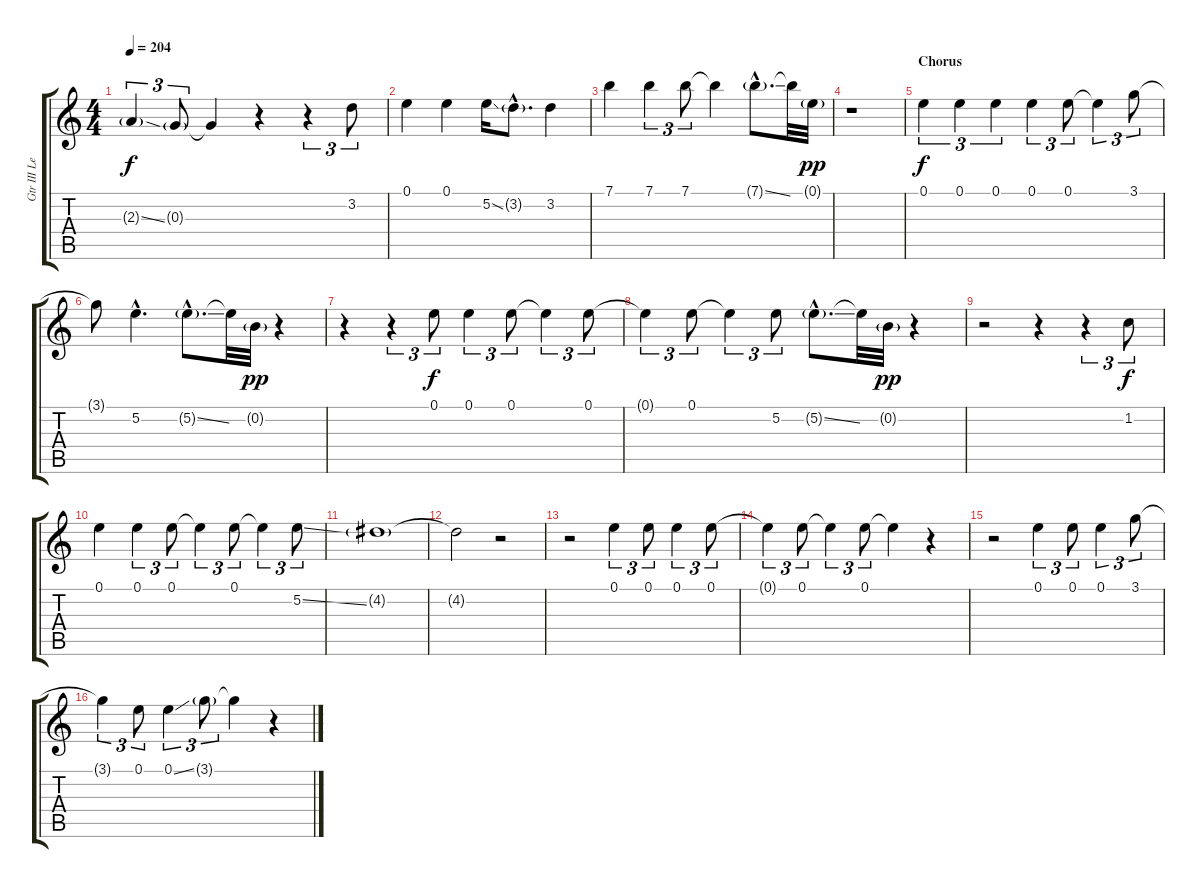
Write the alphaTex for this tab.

\track ("Gtr III Lead & Voice " "Gtr III Le") {instrument overdrivenguitar}
\staff {score tabs}
\tuning (E4 B3 G3 D3 A2 E2) {hide}
\ts (4 4)
\tempo 204
\clef g2
\ks c
2.3{ss g}.4{tu (3 2) dy f} 0.3{g}.8{tu (3 2)} 0.3{t}.4 r.4 r.4{tu (3 2)} 3.2.8{tu (3 2)} |
0.1.4 0.1.4 5.2{ss}.16 3.2{g hac}.8{d} 3.2.4 |
7.1.4 7.1.4{tu (3 2)} 7.1.8{tu (3 2)} 7.1{t}.4 7.1{ss g hac}.8{d} 7.1{t}.32 0.1{g}.32{dy pp} |
r.1 |
\section ("" "Chorus")
0.1.4{tu (3 2) dy f} 0.1.4{tu (3 2)} 0.1.4{tu (3 2)} 0.1.4{tu (3 2)} 0.1.8{tu (3 2)} 0.1{t}.4{tu (3 2)} 3.1.8{tu (3 2)} |
3.1{t}.8 5.2{hac}.4{d} 5.2{ss g hac}.8{d} 5.2{t}.32 0.2{g}.32{dy pp} r.4 |
r.4 r.4{tu (3 2)} 0.1.8{tu (3 2) dy f} 0.1.4{tu (3 2)} 0.1.8{tu (3 2)} 0.1{t}.4{tu (3 2)} 0.1.8{tu (3 2)} |
0.1{t}.4{tu (3 2)} 0.1.8{tu (3 2)} 0.1{t}.4{tu (3 2)} 5.2.8{tu (3 2)} 5.2{ss g hac}.8{d} 5.2{t}.32 0.2{g}.32{dy pp} r.4 |
r.2 r.4 r.4{tu (3 2)} 1.2.8{tu (3 2) dy f} |
0.1.4 0.1.4{tu (3 2)} 0.1.8{tu (3 2)} 0.1{t}.4{tu (3 2)} 0.1.8{tu (3 2)} 0.1{t}.4{tu (3 2)} 5.2{ss}.8{tu (3 2)} |
4.2{g}.1 |
4.2{t}.2 r.2 |
r.2 0.1.4{tu (3 2)} 0.1.8{tu (3 2)} 0.1.4{tu (3 2)} 0.1.8{tu (3 2)} |
0.1{t}.4{tu (3 2)} 0.1.8{tu (3 2)} 0.1{t}.4{tu (3 2)} 0.1.8{tu (3 2)} 0.1{t}.4 r.4 |
r.2 0.1.4{tu (3 2)} 0.1.8{tu (3 2)} 0.1.4{tu (3 2)} 3.1.8{tu (3 2)} |
3.1{t}.4{tu (3 2)} 0.1.8{tu (3 2)} 0.1{ss}.4{tu (3 2)} 3.1{g}.8{tu (3 2)} 3.1{t}.4 r.4
